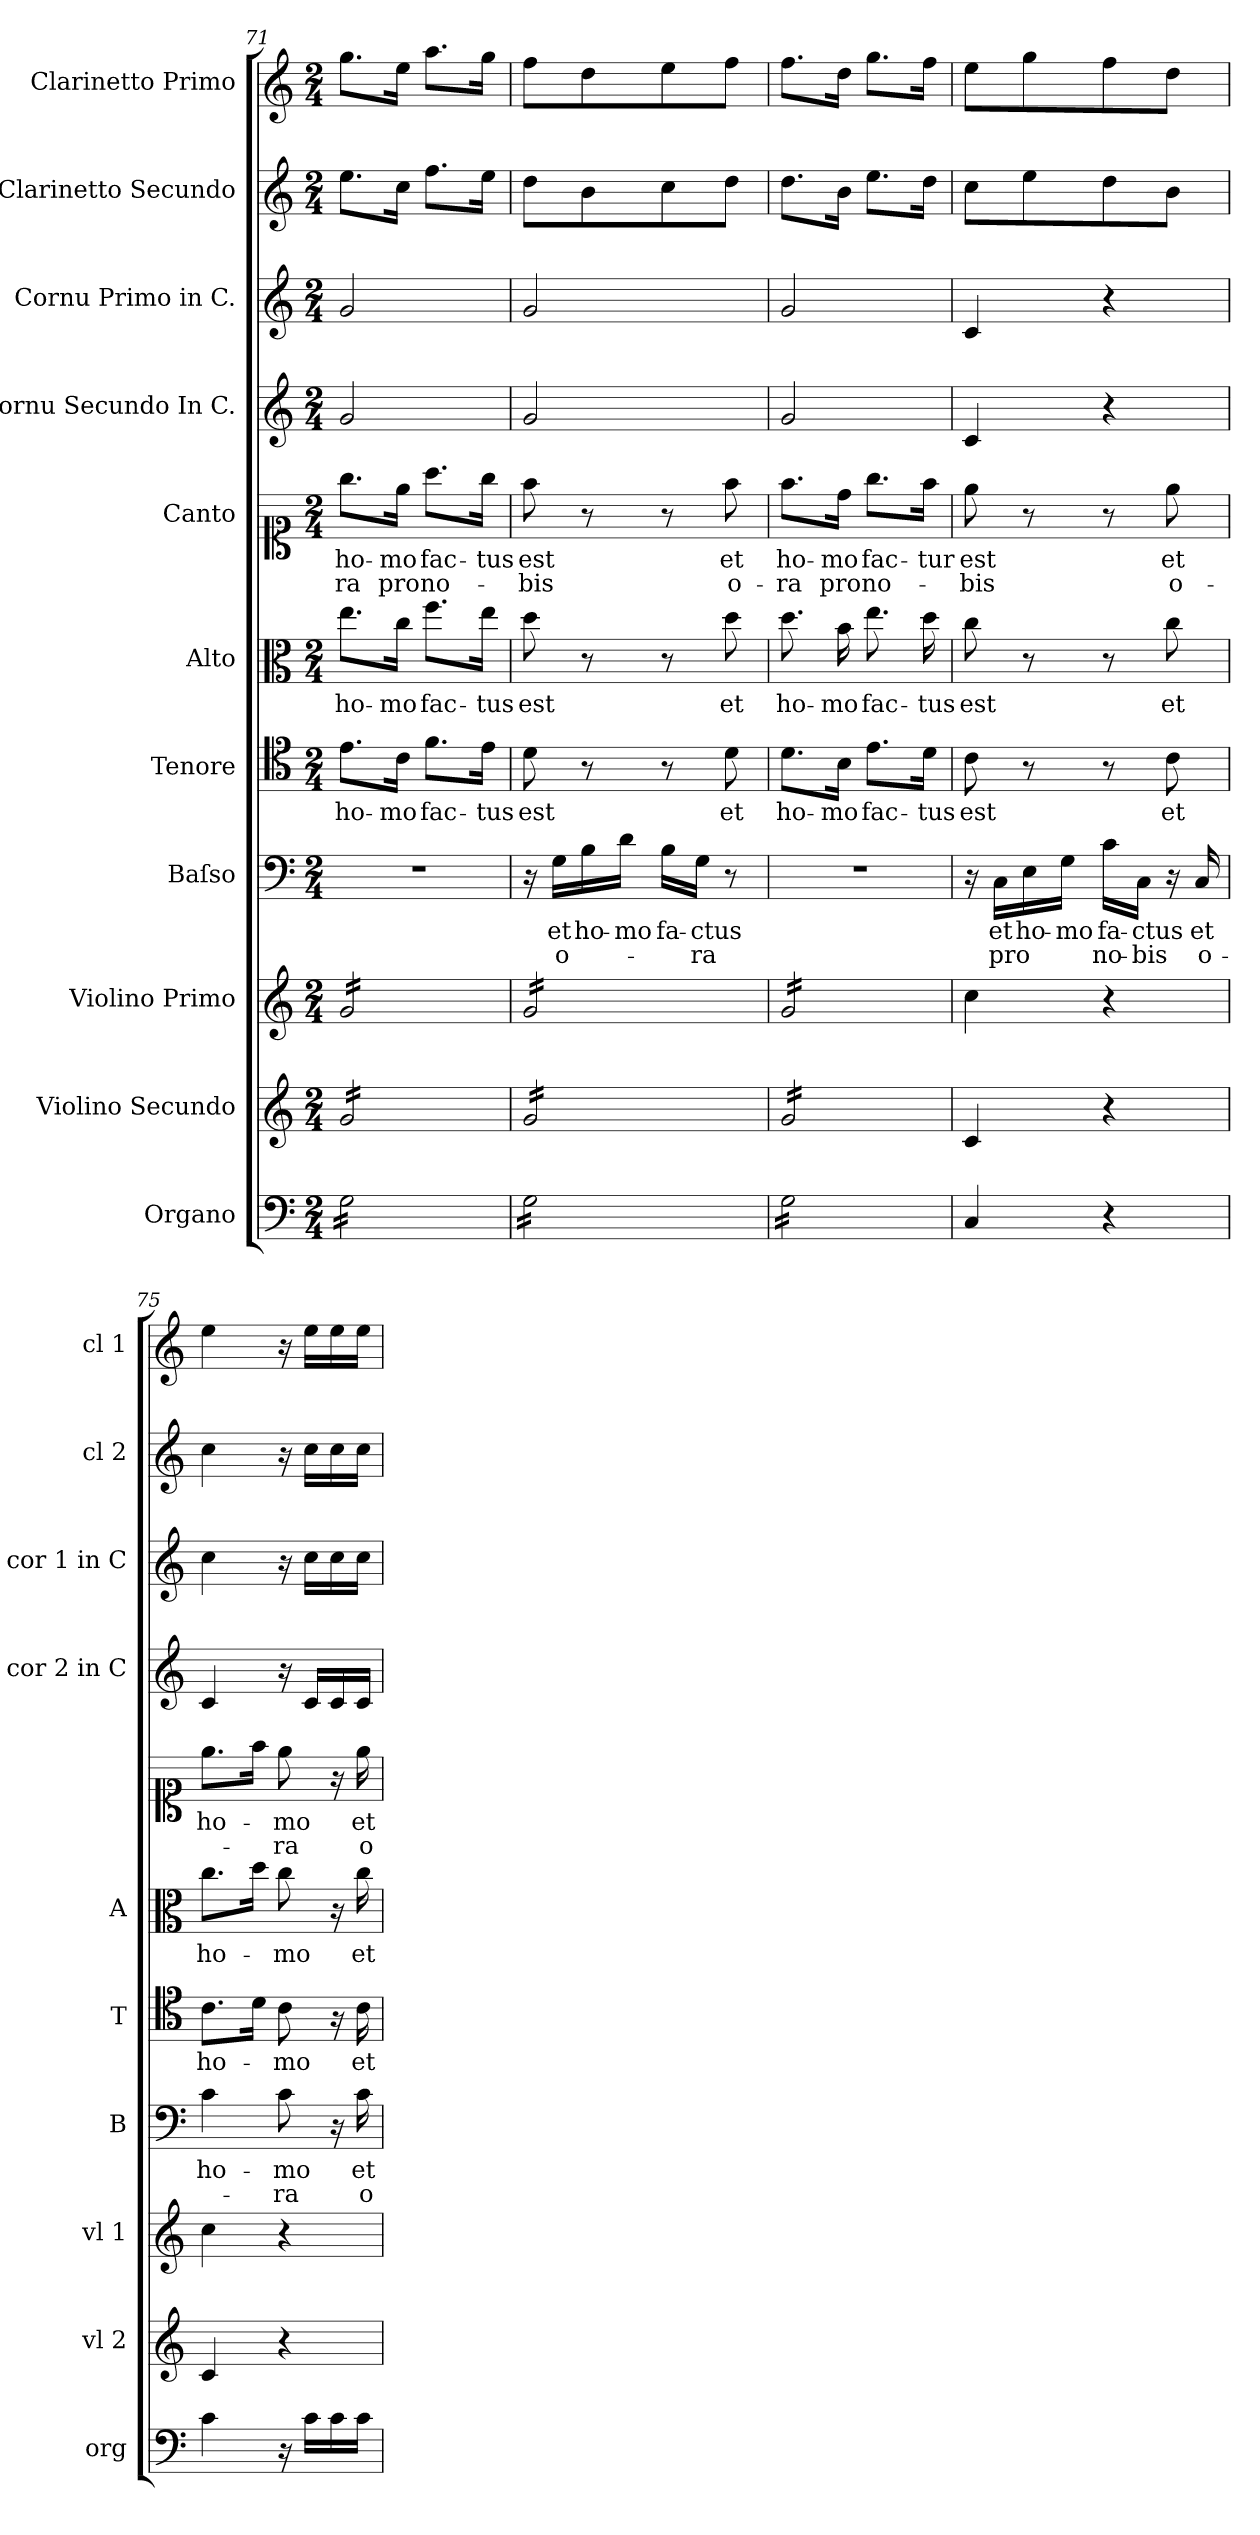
**kern	**kern	**kern	**kern	**text	**text	**kern	**text	**kern	**text	**kern	**text	**text	**kern	**kern	**kern	**kern
*part11	*part10	*part9	*part8	*part8	*part8	*part7	*part7	*part6	*part6	*part5	*part5	*part5	*part4	*part3	*part2	*part1
*staff11	*staff10	*staff9	*staff8	*staff8	*staff8	*staff7	*staff7	*staff6	*staff6	*staff5	*staff5	*staff5	*staff4	*staff3	*staff2	*staff1
*I"Organo	*I"Violino Secundo	*I"Violino Primo	*I"Baſso	*	*	*I"Tenore	*	*I"Alto	*	*I"Canto	*	*	*I"Cornu Secundo In C.	*I"Cornu Primo in C.	*I"Clarinetto Secundo	*I"Clarinetto Primo
*I'org	*I'vl 2	*I'vl 1	*I'B	*	*	*I'T	*	*I'A	*	*	*	*	*I'cor 2 in C	*I'cor 1 in C	*I'cl 2	*I'cl 1
*clefF4	*clefG2	*clefG2	*clefF4	*	*	*clefC4	*	*clefC3	*	*clefC1	*	*	*clefG2	*clefG2	*clefG2	*clefG2
*	*	*	*	*	*	*	*	*	*	*	*	*	*ITrd8c12	*ITrd8c12	*	*
*k[]	*k[]	*k[]	*k[]	*	*	*k[]	*	*k[]	*	*k[]	*	*	*k[]	*k[]	*k[]	*k[]
*C:	*C:	*C:	*C:	*	*	*C:	*	*C:	*	*C:	*	*	*C:	*C:	*C:	*C:
*M2/4	*M2/4	*M2/4	*M2/4	*	*	*M2/4	*	*M2/4	*	*M2/4	*	*	*M2/4	*M2/4	*M2/4	*M2/4
=71	=71	=71	=71	=71	=71	=71	=71	=71	=71	=71	=71	=71	=71	=71	=71	=71
*tremolo	*	*	*	*	*	*	*	*	*	*	*	*	*	*	*	*
*	*tremolo	*	*	*	*	*	*	*	*	*	*	*	*	*	*	*
*	*	*tremolo	*	*	*	*	*	*	*	*	*	*	*	*	*	*
16G\LL	16g/LL	16g/LL	2r	.	.	8.e\L	ho-	8.ee\L	ho-	8.gg\L	ho-	-ra	2G/	2G/	8.ee\L	8.gg\L
16G\	16g/	16g/	.	.	.	.	.	.	.	.	.	.	.	.	.	.
16G\	16g/	16g/	.	.	.	.	.	.	.	.	.	.	.	.	.	.
16G\	16g/	16g/	.	.	.	16c\Jk	-mo	16cc\Jk	-mo	16ee\Jk	-mo	pro	.	.	16cc\Jk	16ee\Jk
16G\	16g/	16g/	.	.	.	8.f\L	fac-	8.ff\L	fac-	8.aa\L	fac-	no-	.	.	8.ff\L	8.aa\L
16G\	16g/	16g/	.	.	.	.	.	.	.	.	.	.	.	.	.	.
16G\	16g/	16g/	.	.	.	.	.	.	.	.	.	.	.	.	.	.
16G\JJ	16g/JJ	16g/JJ	.	.	.	16e\Jk	-tus	16ee\Jk	-tus	16gg\Jk	-tus	.	.	.	16ee\Jk	16gg\Jk
=72	=72	=72	=72	=72	=72	=72	=72	=72	=72	=72	=72	=72	=72	=72	=72	=72
16G\LL	16g/LL	16g/LL	16r	.	.	8d\	est	8dd\	est	8ff\	est	-bis	2G/	2G/	8dd\L	8ff\L
16G\	16g/	16g/	16G\LL	et	o-	.	.	.	.	.	.	.	.	.	.	.
16G\	16g/	16g/	16B\	ho-	.	8r	.	8r	.	8r	.	.	.	.	8b\	8dd\
16G\	16g/	16g/	16d\JJ	-mo	.	.	.	.	.	.	.	.	.	.	.	.
16G\	16g/	16g/	16B\LL	fa-	.	8r	.	8r	.	8r	.	.	.	.	8cc\	8ee\
16G\	16g/	16g/	16G\JJ	-ctus	-ra	.	.	.	.	.	.	.	.	.	.	.
!	!	!	!	!	!	!	!	!	!	!	!	!LO:LY:i	!	!	!	!
16G\	16g/	16g/	8r	.	.	8d\	et	8dd\	et	8ff\	et	o-	.	.	8dd\J	8ff\J
16G\JJ	16g/JJ	16g/JJ	.	.	.	.	.	.	.	.	.	.	.	.	.	.
=73	=73	=73	=73	=73	=73	=73	=73	=73	=73	=73	=73	=73	=73	=73	=73	=73
!	!	!	!	!	!	!	!	!	!	!	!	!LO:LY:i	!	!	!	!
16G\LL	16g/LL	16g/LL	2r	.	.	8.d\L	ho-	8.dd\	ho-	8.ff\L	ho-	-ra	2G/	2G/	8.dd\L	8.ff\L
16G\	16g/	16g/	.	.	.	.	.	.	.	.	.	.	.	.	.	.
16G\	16g/	16g/	.	.	.	.	.	.	.	.	.	.	.	.	.	.
!	!	!	!	!	!	!	!	!	!	!	!	!LO:LY:i	!	!	!	!
16G\	16g/	16g/	.	.	.	16B\Jk	-mo	16b\	-mo	16dd\Jk	-mo	pro	.	.	16b\Jk	16dd\Jk
!	!	!	!	!	!	!	!	!	!	!	!	!LO:LY:i	!	!	!	!
16G\	16g/	16g/	.	.	.	8.e\L	fac-	8.ee\	fac-	8.gg\L	fac-	no-	.	.	8.ee\L	8.gg\L
16G\	16g/	16g/	.	.	.	.	.	.	.	.	.	.	.	.	.	.
16G\	16g/	16g/	.	.	.	.	.	.	.	.	.	.	.	.	.	.
16G\JJ	16g/JJ	16g/JJ	.	.	.	16d\Jk	-tus	16dd\	-tus	16ff\Jk	-tur	.	.	.	16dd\Jk	16ff\Jk
*	*	*Xtremolo	*	*	*	*	*	*	*	*	*	*	*	*	*	*
*	*Xtremolo	*	*	*	*	*	*	*	*	*	*	*	*	*	*	*
*Xtremolo	*	*	*	*	*	*	*	*	*	*	*	*	*	*	*	*
=74	=74	=74	=74	=74	=74	=74	=74	=74	=74	=74	=74	=74	=74	=74	=74	=74
!	!	!	!	!	!	!	!	!	!	!	!	!LO:LY:i	!	!	!	!
4C/	4c/	4cc\	16r	.	.	8c\	est	8cc\	est	8ee\	est	-bis	4C/	4C/	8cc\L	8ee\L
.	.	.	16C\LL	et	pro	.	.	.	.	.	.	.	.	.	.	.
.	.	.	16E\	ho-	.	8r	.	8r	.	8r	.	.	.	.	8ee\	8gg\
.	.	.	16G\JJ	-mo	.	.	.	.	.	.	.	.	.	.	.	.
4r	4r	4r	16c\LL	fa-	no-	8r	.	8r	.	8r	.	.	4r	4r	8dd\	8ff\
.	.	.	16C\JJ	-ctus	-bis	.	.	.	.	.	.	.	.	.	.	.
.	.	.	16r	.	.	8c\	et	8cc\	et	8ee\	et	o-	.	.	8b\J	8dd\J
.	.	.	16C/	et	o-	.	.	.	.	.	.	.	.	.	.	.
=75	=75	=75	=75	=75	=75	=75	=75	=75	=75	=75	=75	=75	=75	=75	=75	=75
4c\	4c/	4cc\	4c\	ho-	.	8.c\L	ho-	8.cc\L	ho-	8.ee\L	ho-	.	4C/	4c\	4cc\	4ee\
.	.	.	.	.	.	16d\Jk	.	16dd\Jk	.	16ff\Jk	.	.	.	.	.	.
16r	4r	4r	8c\	-mo	-ra	8c\	-mo	8cc\	-mo	8ee\	-mo	-ra	16r	16r	16r	16r
16c\LL	.	.	.	.	.	.	.	.	.	.	.	.	16C/LL	16c\LL	16cc\LL	16ee\LL
16c\	.	.	16r	.	.	16r	.	16r	.	16r	.	.	16C/	16c\	16cc\	16ee\
!	!	!	!	!LO:LY:i	!LO:LY:i	!	!LO:LY:i	!	!LO:LY:i	!	!LO:LY:i	!LO:LY:i	!	!	!	!
16c\JJ	.	.	16c\	et	o-	16c\	et	16cc\	et	16ee\	et	o-	16C/JJ	16c\JJ	16cc\JJ	16ee\JJ
=	=	=	=	=	=	=	=	=	=	=	=	=	=	=	=	=
*-	*-	*-	*-	*-	*-	*-	*-	*-	*-	*-	*-	*-	*-	*-	*-	*-
